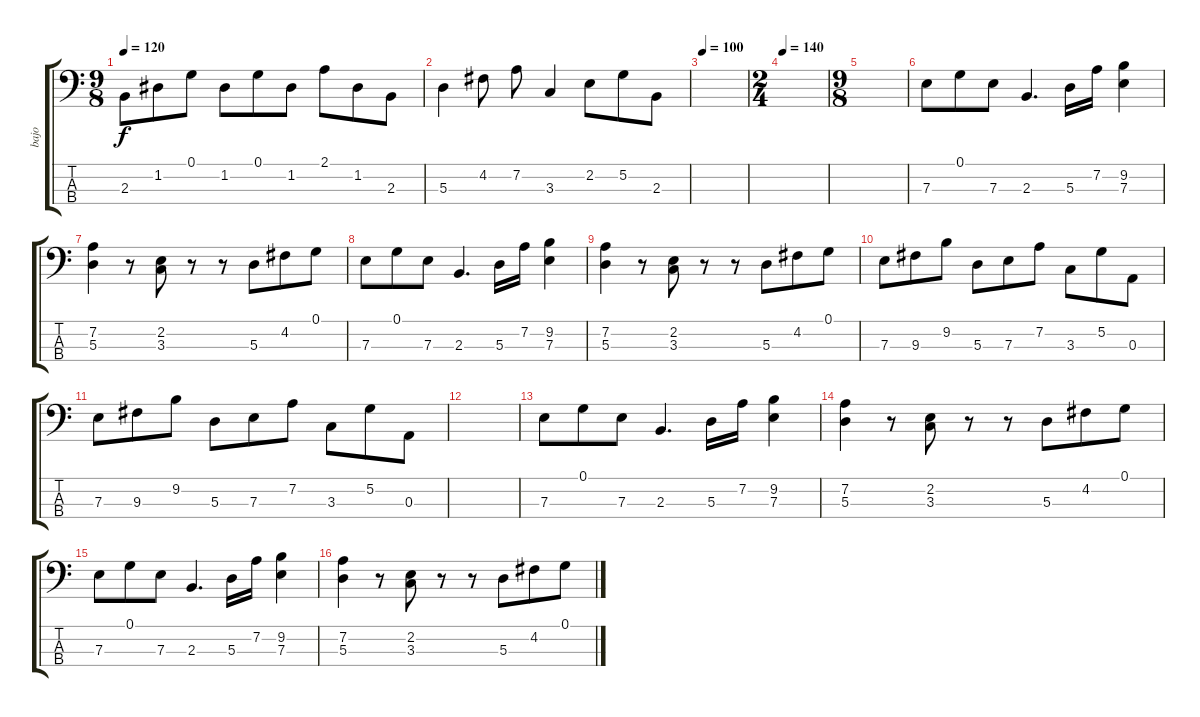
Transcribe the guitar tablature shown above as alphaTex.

\track ("bajo" "bajo") {instrument electricbassfinger}
\staff {score tabs}
\tuning (G2 D2 A1 E1) {hide}
\ts (9 8)
\tempo 120
\clef f4
\ks c
2.3.8{dy f} 1.2.8 0.1.8 1.2.8 0.1.8 1.2.8 2.1.8 1.2.8 2.3.8 |
5.3.4 4.2.8 7.2.8 3.3.4 2.2.8 5.2.8 2.3.8 |
\tempo 100
|
\ts (2 4)
\tempo 140
|
\ts (9 8)
|
7.3.8 0.1.8 7.3.8 2.3.4{d} 5.3.16 7.2.16 (9.2 7.3).4 |
(7.2 5.3).4 r.8 (2.2 3.3).8 r.8 r.8 5.3.8 4.2.8 0.1.8 |
7.3.8 0.1.8 7.3.8 2.3.4{d} 5.3.16 7.2.16 (9.2 7.3).4 |
(7.2 5.3).4 r.8 (2.2 3.3).8 r.8 r.8 5.3.8 4.2.8 0.1.8 |
7.3.8 9.3.8 9.2.8 5.3.8 7.3.8 7.2.8 3.3.8 5.2.8 0.3.8 |
7.3.8 9.3.8 9.2.8 5.3.8 7.3.8 7.2.8 3.3.8 5.2.8 0.3.8 |
|
7.3.8 0.1.8 7.3.8 2.3.4{d} 5.3.16 7.2.16 (9.2 7.3).4 |
(7.2 5.3).4 r.8 (2.2 3.3).8 r.8 r.8 5.3.8 4.2.8 0.1.8 |
7.3.8 0.1.8 7.3.8 2.3.4{d} 5.3.16 7.2.16 (9.2 7.3).4 |
(7.2 5.3).4 r.8 (2.2 3.3).8 r.8 r.8 5.3.8 4.2.8 0.1.8
